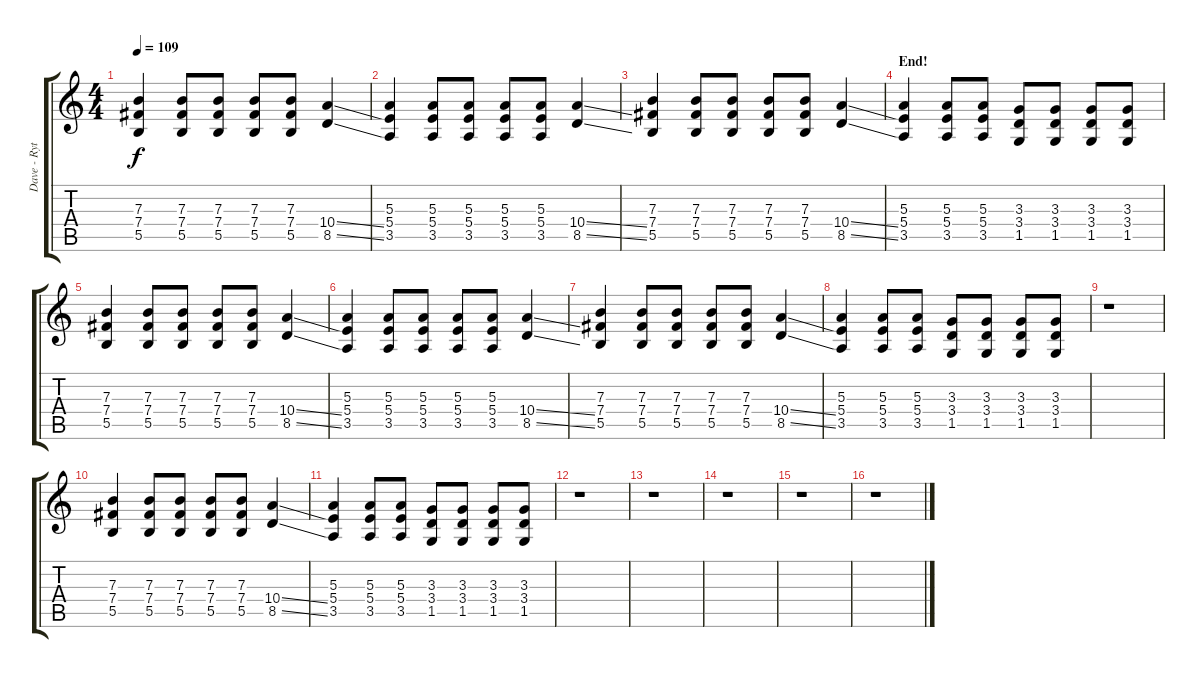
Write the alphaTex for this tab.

\track ("Dave - Rythm" "Dave - Ryt") {instrument distortionguitar}
\staff {score tabs}
\tuning (Db4 Ab3 E3 B2 Gb2 B1) {hide}
\ts (4 4)
\tempo 109
\clef g2
\ks c
(7.3 7.4 5.5).4{dy f} (7.3 7.4 5.5).8 (7.3 7.4 5.5).8 (7.3 7.4 5.5).8 (7.3 7.4 5.5).8 (10.4{ss} 8.5{ss}).4 |
(5.3 5.4 3.5).4 (5.3 5.4 3.5).8 (5.3 5.4 3.5).8 (5.3 5.4 3.5).8 (5.3 5.4 3.5).8 (10.4{ss} 8.5{ss}).4 |
(7.3 7.4 5.5).4 (7.3 7.4 5.5).8 (7.3 7.4 5.5).8 (7.3 7.4 5.5).8 (7.3 7.4 5.5).8 (10.4{ss} 8.5{ss}).4 |
\section ("" "End!")
(5.3 5.4 3.5).4 (5.3 5.4 3.5).8 (5.3 5.4 3.5).8 (3.3 3.4 1.5).8 (3.3 3.4 1.5).8 (3.3 3.4 1.5).8 (3.3 3.4 1.5).8 |
(7.3 7.4 5.5).4 (7.3 7.4 5.5).8 (7.3 7.4 5.5).8 (7.3 7.4 5.5).8 (7.3 7.4 5.5).8 (10.4{ss} 8.5{ss}).4 |
(5.3 5.4 3.5).4 (5.3 5.4 3.5).8 (5.3 5.4 3.5).8 (5.3 5.4 3.5).8 (5.3 5.4 3.5).8 (10.4{ss} 8.5{ss}).4 |
(7.3 7.4 5.5).4 (7.3 7.4 5.5).8 (7.3 7.4 5.5).8 (7.3 7.4 5.5).8 (7.3 7.4 5.5).8 (10.4{ss} 8.5{ss}).4 |
(5.3 5.4 3.5).4 (5.3 5.4 3.5).8 (5.3 5.4 3.5).8 (3.3 3.4 1.5).8 (3.3 3.4 1.5).8 (3.3 3.4 1.5).8 (3.3 3.4 1.5).8 |
r.1 |
(7.3 7.4 5.5).4 (7.3 7.4 5.5).8 (7.3 7.4 5.5).8 (7.3 7.4 5.5).8 (7.3 7.4 5.5).8 (10.4{ss} 8.5{ss}).4 |
(5.3 5.4 3.5).4 (5.3 5.4 3.5).8 (5.3 5.4 3.5).8 (3.3 3.4 1.5).8 (3.3 3.4 1.5).8 (3.3 3.4 1.5).8 (3.3 3.4 1.5).8 |
r.1 |
r.1 |
r.1 |
r.1 |
r.1
